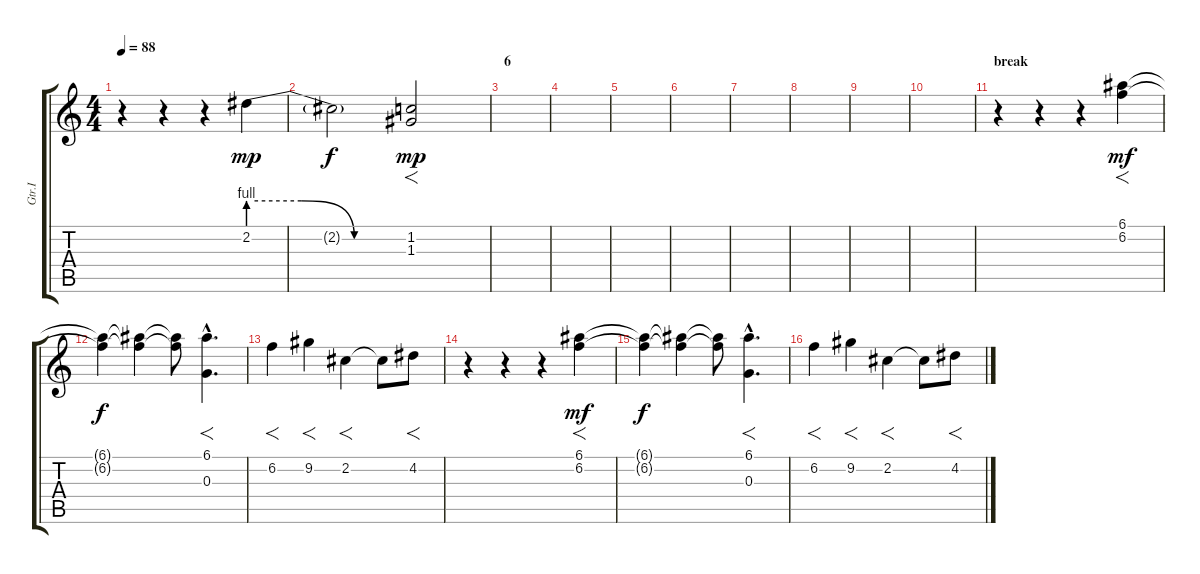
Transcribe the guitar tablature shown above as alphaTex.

\track ("Gtr.I" "Gtr.I") {instrument distortionguitar}
\staff {score tabs}
\tuning (E4 B3 G3 D3 A2 E2) {hide}
\ts (4 4)
\tempo 88
\clef g2
\ks c
r.4{dy mp} r.4 r.4 2.2{be (custom 0 4 20 4 40 0 60 0)}.4 |
2.2{t}.2{dy f} (1.2 1.3).2{f dy mp} |
\section ("" "6")
|
|
|
|
|
|
|
|
\section ("" "break")
r.4 r.4 r.4 (6.1 6.2).4{f dy mf} |
(6.1{t} 6.2{t}).4{dy f} (6.1{t} 6.2{t}).4 (6.1{t} 6.2{t}).8 (6.1{hac} 0.3{hac}).4{f d} |
6.2.4{f} 9.2.4{f} 2.2.4{f} 2.2{t}.8 4.2.8{f} |
r.4 r.4 r.4 (6.1 6.2).4{f dy mf} |
(6.1{t} 6.2{t}).4{dy f} (6.1{t} 6.2{t}).4 (6.1{t} 6.2{t}).8 (6.1{hac} 0.3{hac}).4{f d} |
6.2.4{f} 9.2.4{f} 2.2.4{f} 2.2{t}.8 4.2.8{f}
